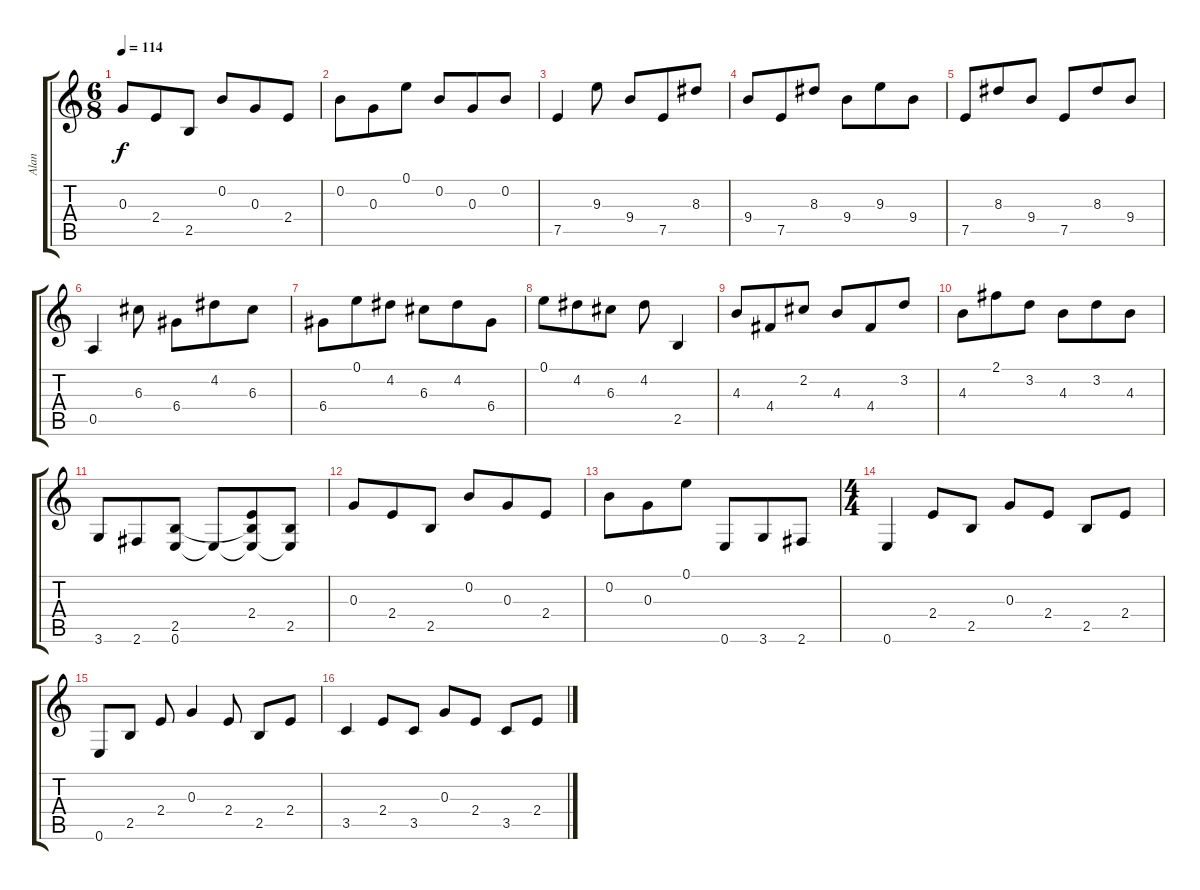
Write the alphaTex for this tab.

\track ("Alan" "Alan") {instrument acousticguitarsteel}
\staff {score tabs}
\tuning (E4 B3 G3 D3 A2 E2) {hide}
\ts (6 8)
\tempo 114
\clef g2
\ks c
0.3.8{dy f} 2.4.8 2.5.8 0.2.8 0.3.8 2.4.8 |
0.2.8 0.3.8 0.1.8 0.2.8 0.3.8 0.2.8 |
7.5.4 9.3.8 9.4.8 7.5.8 8.3.8 |
9.4.8 7.5.8 8.3.8 9.4.8 9.3.8 9.4.8 |
7.5.8 8.3.8 9.4.8 7.5.8 8.3.8 9.4.8 |
0.5.4 6.3.8 6.4.8 4.2.8 6.3.8 |
6.4.8 0.1.8 4.2.8 6.3.8 4.2.8 6.4.8 |
0.1.8 4.2.8 6.3.8 4.2.8 2.5.4 |
4.3.8 4.4.8 2.2.8 4.3.8 4.4.8 3.2.8 |
4.3.8 2.1.8 3.2.8 4.3.8 3.2.8 4.3.8 |
3.6.8 2.6.8 (2.5 0.6).8 0.6{t}.8 (2.4 2.5{t} 0.6{t}).8 (2.5 0.6{t}).8 |
0.3.8 2.4.8 2.5.8 0.2.8 0.3.8 2.4.8 |
0.2.8 0.3.8 0.1.8 0.6.8 3.6.8 2.6.8 |
\ts (4 4)
0.6.4 2.4.8 2.5.8 0.3.8 2.4.8 2.5.8 2.4.8 |
0.6.8 2.5.8 2.4.8 0.3.4 2.4.8 2.5.8 2.4.8 |
3.5.4 2.4.8 3.5.8 0.3.8 2.4.8 3.5.8 2.4.8
